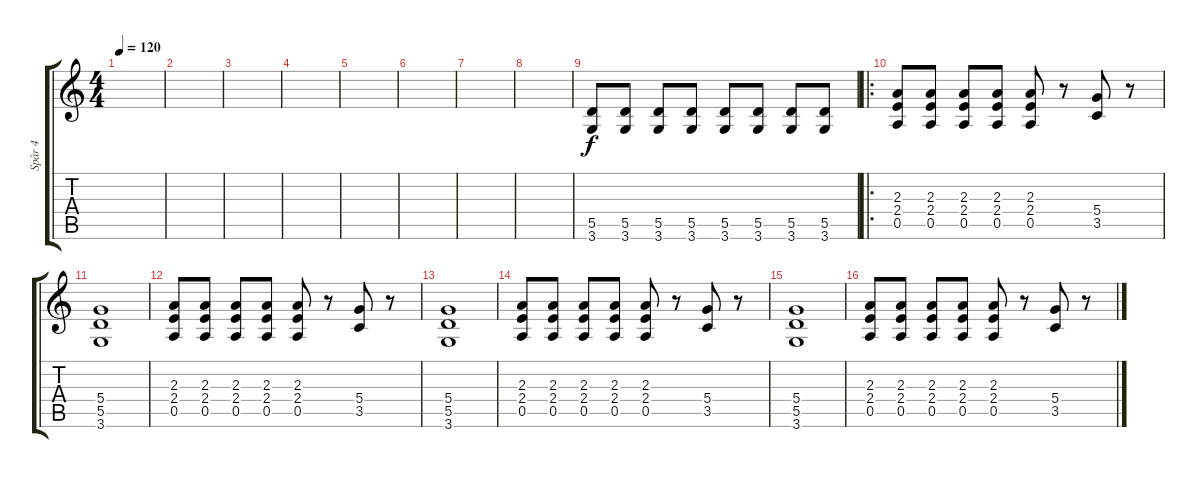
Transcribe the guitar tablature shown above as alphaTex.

\track ("Spår 4" "Spår 4") {instrument distortionguitar}
\staff {score tabs}
\tuning (E4 B3 G3 D3 A2 E2) {hide}
\ts (4 4)
\tempo 120
\clef g2
\ks c
|
|
|
|
|
|
|
|
(5.5 3.6).8 (5.5 3.6).8 (5.5 3.6).8 (5.5 3.6).8 (5.5 3.6).8 (5.5 3.6).8 (5.5 3.6).8 (5.5 3.6).8 |
\ro
(2.3 2.4 0.5).8 (2.3 2.4 0.5).8 (2.3 2.4 0.5).8 (2.3 2.4 0.5).8 (2.3 2.4 0.5).8 r.8 (5.4 3.5).8 r.8 |
(5.4 5.5 3.6).1 |
(2.3 2.4 0.5).8 (2.3 2.4 0.5).8 (2.3 2.4 0.5).8 (2.3 2.4 0.5).8 (2.3 2.4 0.5).8 r.8 (5.4 3.5).8 r.8 |
(5.4 5.5 3.6).1 |
(2.3 2.4 0.5).8 (2.3 2.4 0.5).8 (2.3 2.4 0.5).8 (2.3 2.4 0.5).8 (2.3 2.4 0.5).8 r.8 (5.4 3.5).8 r.8 |
(5.4 5.5 3.6).1 |
(2.3 2.4 0.5).8 (2.3 2.4 0.5).8 (2.3 2.4 0.5).8 (2.3 2.4 0.5).8 (2.3 2.4 0.5).8 r.8 (5.4 3.5).8 r.8
